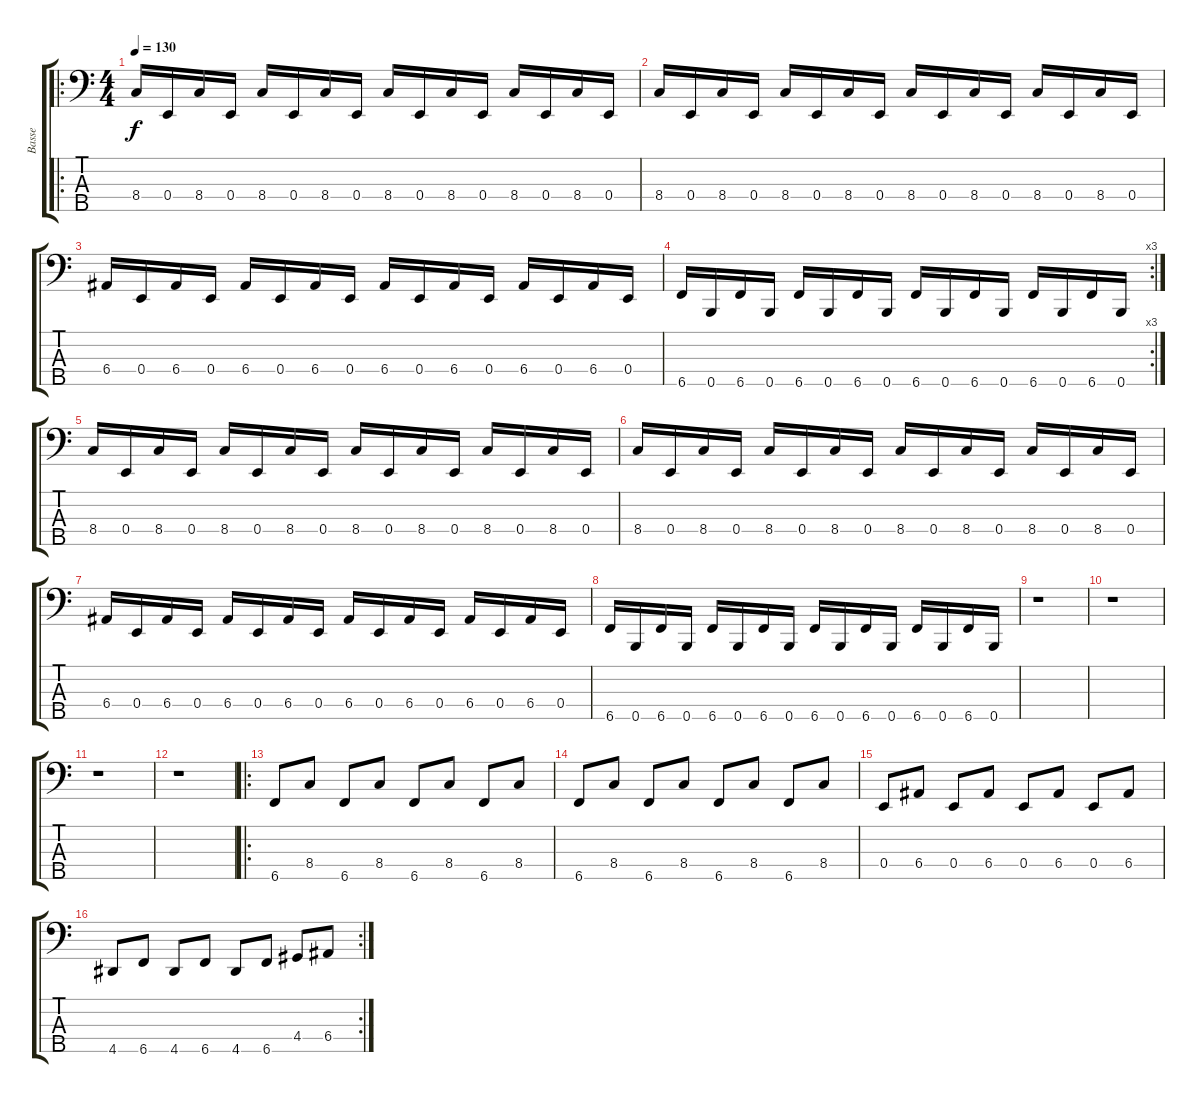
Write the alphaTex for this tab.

\track ("Basse" "Basse") {instrument electricbassfinger}
\staff {score tabs}
\tuning (G2 D2 A1 E1 B0) {hide}
\ro
\ts (4 4)
\tempo 130
\clef f4
\ks c
8.4.16{dy f} 0.4.16 8.4.16 0.4.16 8.4.16 0.4.16 8.4.16 0.4.16 8.4.16 0.4.16 8.4.16 0.4.16 8.4.16 0.4.16 8.4.16 0.4.16 |
8.4.16 0.4.16 8.4.16 0.4.16 8.4.16 0.4.16 8.4.16 0.4.16 8.4.16 0.4.16 8.4.16 0.4.16 8.4.16 0.4.16 8.4.16 0.4.16 |
6.4.16 0.4.16 6.4.16 0.4.16 6.4.16 0.4.16 6.4.16 0.4.16 6.4.16 0.4.16 6.4.16 0.4.16 6.4.16 0.4.16 6.4.16 0.4.16 |
\rc 3
6.5.16 0.5.16 6.5.16 0.5.16 6.5.16 0.5.16 6.5.16 0.5.16 6.5.16 0.5.16 6.5.16 0.5.16 6.5.16 0.5.16 6.5.16 0.5.16 |
8.4.16 0.4.16 8.4.16 0.4.16 8.4.16 0.4.16 8.4.16 0.4.16 8.4.16 0.4.16 8.4.16 0.4.16 8.4.16 0.4.16 8.4.16 0.4.16 |
8.4.16 0.4.16 8.4.16 0.4.16 8.4.16 0.4.16 8.4.16 0.4.16 8.4.16 0.4.16 8.4.16 0.4.16 8.4.16 0.4.16 8.4.16 0.4.16 |
6.4.16 0.4.16 6.4.16 0.4.16 6.4.16 0.4.16 6.4.16 0.4.16 6.4.16 0.4.16 6.4.16 0.4.16 6.4.16 0.4.16 6.4.16 0.4.16 |
6.5.16 0.5.16 6.5.16 0.5.16 6.5.16 0.5.16 6.5.16 0.5.16 6.5.16 0.5.16 6.5.16 0.5.16 6.5.16 0.5.16 6.5.16 0.5.16 |
r.1 |
r.1 |
r.1 |
r.1 |
\ro
6.5.8 8.4.8 6.5.8 8.4.8 6.5.8 8.4.8 6.5.8 8.4.8 |
6.5.8 8.4.8 6.5.8 8.4.8 6.5.8 8.4.8 6.5.8 8.4.8 |
0.4.8 6.4.8 0.4.8 6.4.8 0.4.8 6.4.8 0.4.8 6.4.8 |
\rc 2
4.5.8 6.5.8 4.5.8 6.5.8 4.5.8 6.5.8 4.4.8 6.4.8
